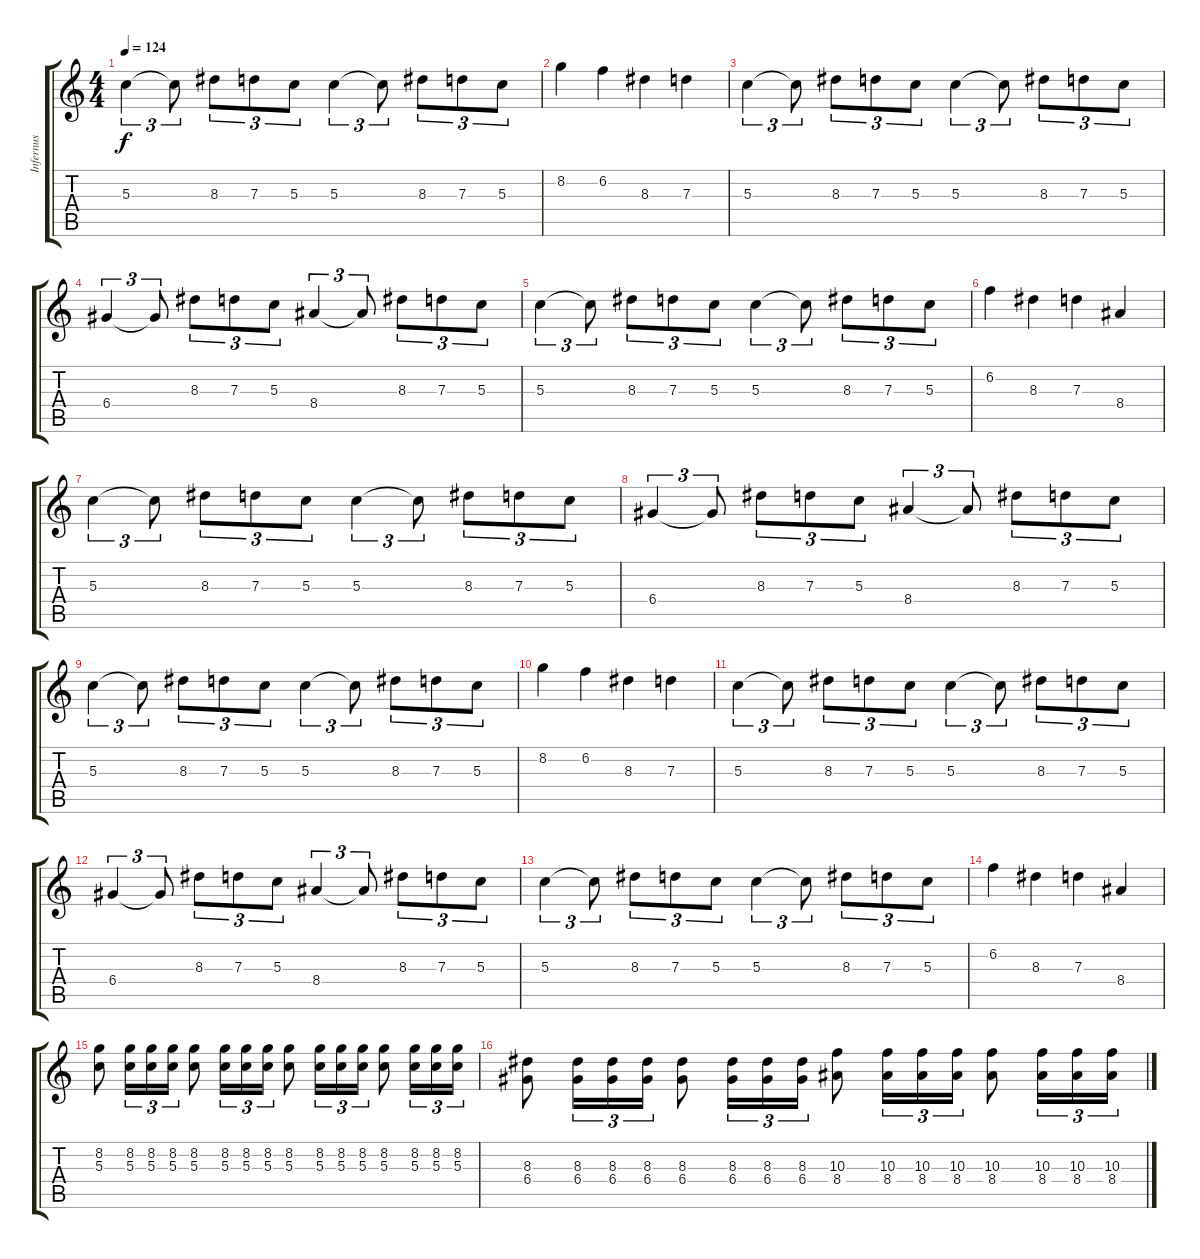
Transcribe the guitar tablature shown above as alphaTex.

\track ("Infernus" "Infernus") {instrument distortionguitar}
\staff {score tabs}
\tuning (E4 B3 G3 D3 A2 E2) {hide}
\ts (4 4)
\tempo 124
\clef g2
\ks c
5.3.4{tu (3 2) dy f} 5.3{t}.8{tu (3 2)} 8.3.8{tu (3 2)} 7.3.8{tu (3 2)} 5.3.8{tu (3 2)} 5.3.4{tu (3 2)} 5.3{t}.8{tu (3 2)} 8.3.8{tu (3 2)} 7.3.8{tu (3 2)} 5.3.8{tu (3 2)} |
8.2.4 6.2.4 8.3.4 7.3.4 |
5.3.4{tu (3 2)} 5.3{t}.8{tu (3 2)} 8.3.8{tu (3 2)} 7.3.8{tu (3 2)} 5.3.8{tu (3 2)} 5.3.4{tu (3 2)} 5.3{t}.8{tu (3 2)} 8.3.8{tu (3 2)} 7.3.8{tu (3 2)} 5.3.8{tu (3 2)} |
6.4.4{tu (3 2)} 6.4{t}.8{tu (3 2)} 8.3.8{tu (3 2)} 7.3.8{tu (3 2)} 5.3.8{tu (3 2)} 8.4.4{tu (3 2)} 8.4{t}.8{tu (3 2)} 8.3.8{tu (3 2)} 7.3.8{tu (3 2)} 5.3.8{tu (3 2)} |
5.3.4{tu (3 2)} 5.3{t}.8{tu (3 2)} 8.3.8{tu (3 2)} 7.3.8{tu (3 2)} 5.3.8{tu (3 2)} 5.3.4{tu (3 2)} 5.3{t}.8{tu (3 2)} 8.3.8{tu (3 2)} 7.3.8{tu (3 2)} 5.3.8{tu (3 2)} |
6.2.4 8.3.4 7.3.4 8.4.4 |
5.3.4{tu (3 2)} 5.3{t}.8{tu (3 2)} 8.3.8{tu (3 2)} 7.3.8{tu (3 2)} 5.3.8{tu (3 2)} 5.3.4{tu (3 2)} 5.3{t}.8{tu (3 2)} 8.3.8{tu (3 2)} 7.3.8{tu (3 2)} 5.3.8{tu (3 2)} |
6.4.4{tu (3 2)} 6.4{t}.8{tu (3 2)} 8.3.8{tu (3 2)} 7.3.8{tu (3 2)} 5.3.8{tu (3 2)} 8.4.4{tu (3 2)} 8.4{t}.8{tu (3 2)} 8.3.8{tu (3 2)} 7.3.8{tu (3 2)} 5.3.8{tu (3 2)} |
5.3.4{tu (3 2)} 5.3{t}.8{tu (3 2)} 8.3.8{tu (3 2)} 7.3.8{tu (3 2)} 5.3.8{tu (3 2)} 5.3.4{tu (3 2)} 5.3{t}.8{tu (3 2)} 8.3.8{tu (3 2)} 7.3.8{tu (3 2)} 5.3.8{tu (3 2)} |
8.2.4 6.2.4 8.3.4 7.3.4 |
5.3.4{tu (3 2)} 5.3{t}.8{tu (3 2)} 8.3.8{tu (3 2)} 7.3.8{tu (3 2)} 5.3.8{tu (3 2)} 5.3.4{tu (3 2)} 5.3{t}.8{tu (3 2)} 8.3.8{tu (3 2)} 7.3.8{tu (3 2)} 5.3.8{tu (3 2)} |
6.4.4{tu (3 2)} 6.4{t}.8{tu (3 2)} 8.3.8{tu (3 2)} 7.3.8{tu (3 2)} 5.3.8{tu (3 2)} 8.4.4{tu (3 2)} 8.4{t}.8{tu (3 2)} 8.3.8{tu (3 2)} 7.3.8{tu (3 2)} 5.3.8{tu (3 2)} |
5.3.4{tu (3 2)} 5.3{t}.8{tu (3 2)} 8.3.8{tu (3 2)} 7.3.8{tu (3 2)} 5.3.8{tu (3 2)} 5.3.4{tu (3 2)} 5.3{t}.8{tu (3 2)} 8.3.8{tu (3 2)} 7.3.8{tu (3 2)} 5.3.8{tu (3 2)} |
6.2.4 8.3.4 7.3.4 8.4.4 |
(8.2 5.3).8 (8.2 5.3).16{tu (3 2)} (8.2 5.3).16{tu (3 2)} (8.2 5.3).16{tu (3 2)} (8.2 5.3).8 (8.2 5.3).16{tu (3 2)} (8.2 5.3).16{tu (3 2)} (8.2 5.3).16{tu (3 2)} (8.2 5.3).8 (8.2 5.3).16{tu (3 2)} (8.2 5.3).16{tu (3 2)} (8.2 5.3).16{tu (3 2)} (8.2 5.3).8 (8.2 5.3).16{tu (3 2)} (8.2 5.3).16{tu (3 2)} (8.2 5.3).16{tu (3 2)} |
(8.3 6.4).8 (8.3 6.4).16{tu (3 2)} (8.3 6.4).16{tu (3 2)} (8.3 6.4).16{tu (3 2)} (8.3 6.4).8 (8.3 6.4).16{tu (3 2)} (8.3 6.4).16{tu (3 2)} (8.3 6.4).16{tu (3 2)} (10.3 8.4).8 (10.3 8.4).16{tu (3 2)} (10.3 8.4).16{tu (3 2)} (10.3 8.4).16{tu (3 2)} (10.3 8.4).8 (10.3 8.4).16{tu (3 2)} (10.3 8.4).16{tu (3 2)} (10.3 8.4).16{tu (3 2)}
